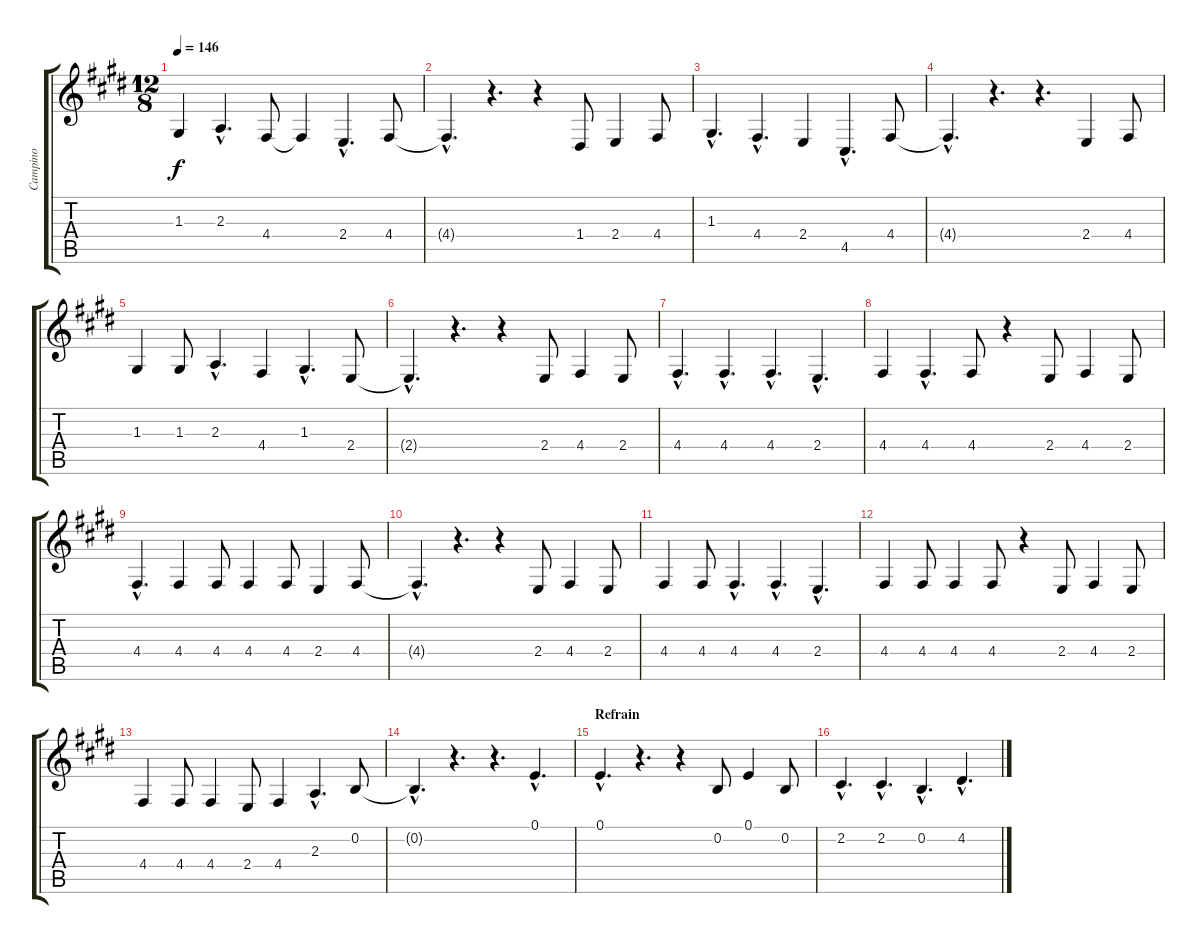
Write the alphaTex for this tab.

\track ("Campino" "Campino") {instrument lead6voice}
\staff {score tabs}
\tuning (E4 B3 G3 D3 A2 E2) {hide}
\ts (12 8)
\tempo 146
\clef g2
\ks e
1.3.4{dy f} 2.3{hac}.4{d} 4.4.8 4.4{t}.4 2.4{hac}.4{d} 4.4.8 |
4.4{hac t}.4{d} r.4{d} r.4 1.4.8 2.4.4 4.4.8 |
1.3{hac}.4{d} 4.4{hac}.4{d} 2.4.4 4.5{hac}.4{d} 4.4.8 |
4.4{hac t}.4{d} r.4{d} r.4{d} 2.4.4 4.4.8 |
1.3.4 1.3.8 2.3{hac}.4{d} 4.4.4 1.3{hac}.4{d} 2.4.8 |
2.4{hac t}.4{d} r.4{d} r.4 2.4.8 4.4.4 2.4.8 |
4.4{hac}.4{d} 4.4{hac}.4{d} 4.4{hac}.4{d} 2.4{hac}.4{d} |
4.4.4 4.4{hac}.4{d} 4.4.8 r.4 2.4.8 4.4.4 2.4.8 |
4.4{hac}.4{d} 4.4.4 4.4.8 4.4.4 4.4.8 2.4.4 4.4.8 |
4.4{hac t}.4{d} r.4{d} r.4 2.4.8 4.4.4 2.4.8 |
4.4.4 4.4.8 4.4{hac}.4{d} 4.4{hac}.4{d} 2.4{hac}.4{d} |
4.4.4 4.4.8 4.4.4 4.4.8 r.4 2.4.8 4.4.4 2.4.8 |
4.4.4 4.4.8 4.4.4 2.4.8 4.4.4 2.3{hac}.4{d} 0.2.8 |
0.2{hac t}.4{d} r.4{d} r.4{d} 0.1{hac}.4{d} |
\section ("" "Refrain")
0.1{hac}.4{d} r.4{d} r.4 0.2.8 0.1.4 0.2.8 |
2.2{hac}.4{d} 2.2{hac}.4{d} 0.2{hac}.4{d} 4.2{hac}.4{d}
